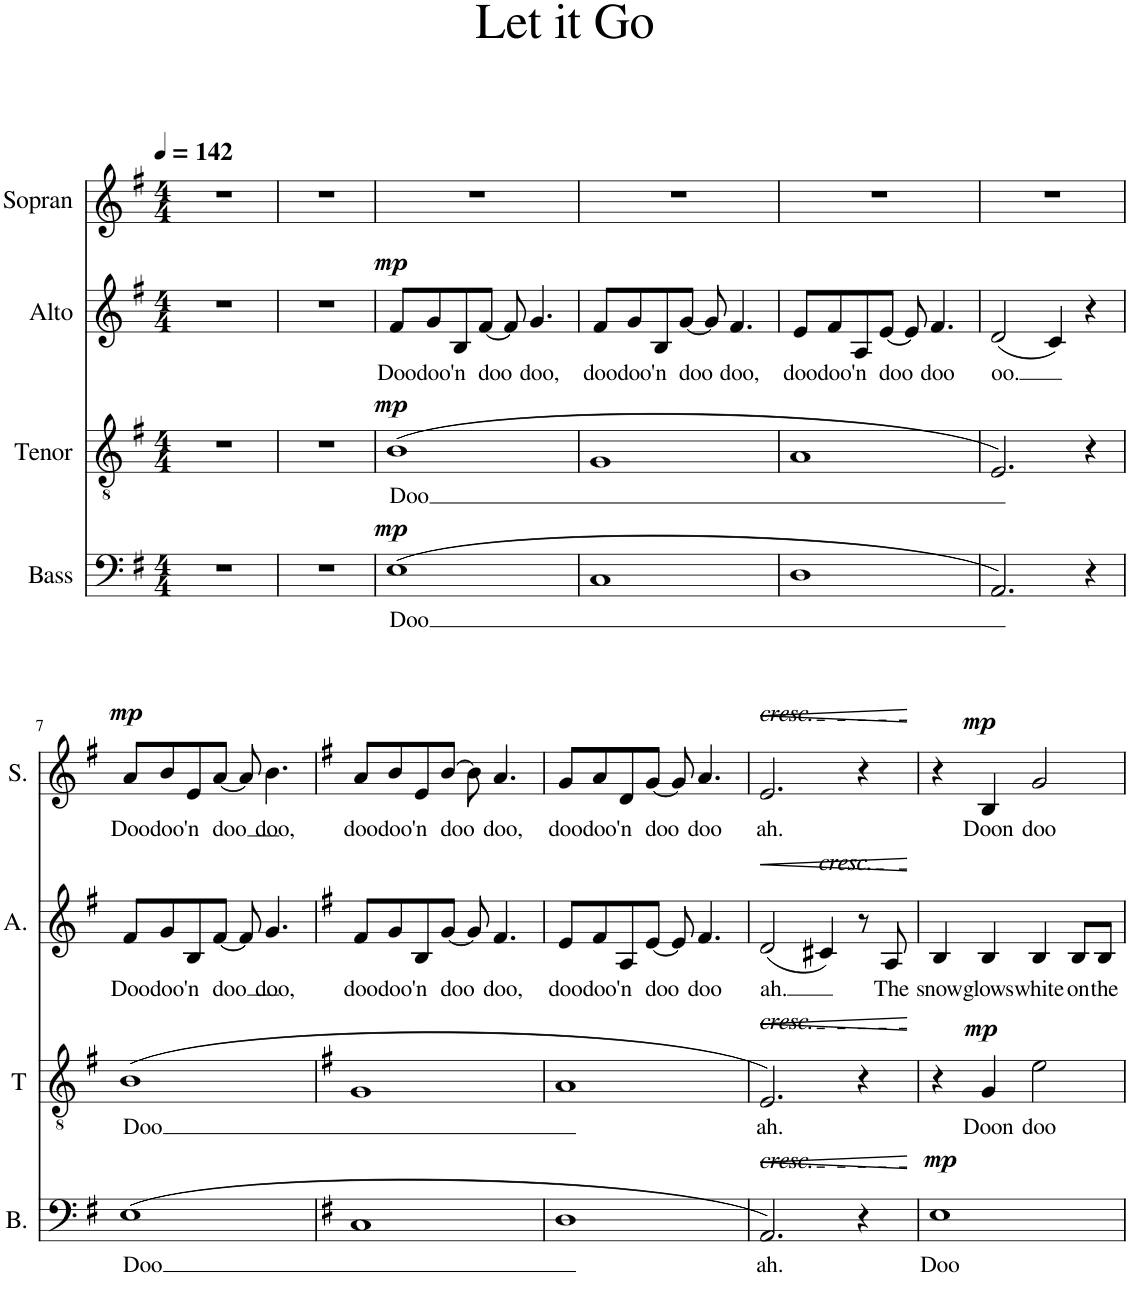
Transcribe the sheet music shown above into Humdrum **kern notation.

**kern	**text	**dynam	**kern	**text	**dynam	**kern	**text	**dynam	**kern	**text	**dynam
*part4	*part4	*part4	*part3	*part3	*part3	*part2	*part2	*part2	*part1	*part1	*part1
*staff4	*staff4	*staff4	*staff3	*staff3	*staff3	*staff2	*staff2	*staff2	*staff1	*staff1	*staff1
*I"Bass	*	*	*I"Tenor	*	*	*I"Alto	*	*	*I"Sopran	*	*
*I'B.	*	*	*I'T	*	*	*I'A.	*	*	*I'S.	*	*
*clefF4	*	*	*clefGv2	*	*	*clefG2	*	*	*clefG2	*	*
*k[f#]	*	*	*k[f#]	*	*	*k[f#]	*	*	*k[f#]	*	*
*M4/4	*	*	*M4/4	*	*	*M4/4	*	*	*M4/4	*	*
*MM142	*	*	*MM142	*	*	*MM142	*	*	*MM142	*	*
=1	=1	=1	=1	=1	=1	=1	=1	=1	=1	=1	=1
1r	.	.	1r	.	.	1r	.	.	1r	.	.
=2	=2	=2	=2	=2	=2	=2	=2	=2	=2	=2	=2
1r	.	.	1r	.	.	1r	.	.	1r	.	.
=3	=3	=3	=3	=3	=3	=3	=3	=3	=3	=3	=3
!	!LO:LY:b	!LO:DY:a	!	!LO:LY:b	!LO:DY:a	!	!LO:LY:b	!LO:DY:a	!	!	!
(1E	Doo	mp	(1B	Doo	mp	8f#/L	Doo	mp	1r	.	.
!	!	!	!	!	!	!	!LO:LY:b	!	!	!	!
.	.	.	.	.	.	8g/	doo	.	.	.	.
!	!	!	!	!	!	!	!LO:LY:b	!	!	!	!
.	.	.	.	.	.	8B/	'n	.	.	.	.
!	!	!	!	!	!	!	!LO:LY:b	!	!	!	!
.	.	.	.	.	.	[8f#/J	doo	.	.	.	.
.	.	.	.	.	.	8f#/]	.	.	.	.	.
!	!	!	!	!	!	!	!LO:LY:b	!	!	!	!
.	.	.	.	.	.	4.g/	doo,	.	.	.	.
=4	=4	=4	=4	=4	=4	=4	=4	=4	=4	=4	=4
!	!	!	!	!	!	!	!LO:LY:b	!	!	!	!
1C	.	.	1G	.	.	8f#/L	doo	.	1r	.	.
!	!	!	!	!	!	!	!LO:LY:b	!	!	!	!
.	.	.	.	.	.	8g/	doo	.	.	.	.
!	!	!	!	!	!	!	!LO:LY:b	!	!	!	!
.	.	.	.	.	.	8B/	'n	.	.	.	.
!	!	!	!	!	!	!	!LO:LY:b	!	!	!	!
.	.	.	.	.	.	[8g/J	doo	.	.	.	.
.	.	.	.	.	.	8g/]	.	.	.	.	.
!	!	!	!	!	!	!	!LO:LY:b	!	!	!	!
.	.	.	.	.	.	4.f#/	doo,	.	.	.	.
=5	=5	=5	=5	=5	=5	=5	=5	=5	=5	=5	=5
!	!	!	!	!	!	!	!LO:LY:b	!	!	!	!
1D	.	.	1A	.	.	8e/L	doo	.	1r	.	.
!	!	!	!	!	!	!	!LO:LY:b	!	!	!	!
.	.	.	.	.	.	8f#/	doo	.	.	.	.
!	!	!	!	!	!	!	!LO:LY:b	!	!	!	!
.	.	.	.	.	.	8A/	'n	.	.	.	.
!	!	!	!	!	!	!	!LO:LY:b	!	!	!	!
.	.	.	.	.	.	[8e/J	doo	.	.	.	.
.	.	.	.	.	.	8e/]	.	.	.	.	.
!	!	!	!	!	!	!	!LO:LY:b	!	!	!	!
.	.	.	.	.	.	4.f#/	doo	.	.	.	.
=6	=6	=6	=6	=6	=6	=6	=6	=6	=6	=6	=6
!	!	!	!	!	!	!	!LO:LY:b	!	!	!	!
2.AA/)	.	.	2.E/)	.	.	(2d/	oo.	.	1r	.	.
.	.	.	.	.	.	4c/)	.	.	.	.	.
4r	.	.	4r	.	.	4r	.	.	.	.	.
!!LO:LB:g=z
=7	=7	=7	=7	=7	=7	=7	=7	=7	=7	=7	=7
!	!LO:LY:b	!	!	!LO:LY:b	!	!	!LO:LY:b	!	!	!LO:LY:b	!LO:DY:a
(1E	Doo	.	(1B	Doo	.	8f#/L	Doo	.	8a/L	Doo	mp
!	!	!	!	!	!	!	!LO:LY:b	!	!	!LO:LY:b	!
.	.	.	.	.	.	8g/	doo	.	8b/	doo	.
!	!	!	!	!	!	!	!LO:LY:b	!	!	!LO:LY:b	!
.	.	.	.	.	.	8B/	'n	.	8e/	'n	.
!	!	!	!	!	!	!	!LO:LY:b	!	!	!LO:LY:b	!
.	.	.	.	.	.	[8f#/J	doo	.	[8a/J	doo	.
.	.	.	.	.	.	8f#/]	.	.	8a/]	.	.
!	!	!	!	!	!	!	!LO:LY:b	!	!	!LO:LY:b	!
.	.	.	.	.	.	4.g/	doo,	.	4.b\	doo,	.
=8	=8	=8	=8	=8	=8	=8	=8	=8	=8	=8	=8
*k[f#]	*	*	*k[f#]	*	*	*k[f#]	*	*	*k[f#]	*	*
!	!	!	!	!	!	!	!LO:LY:b	!	!	!LO:LY:b	!
1C	.	.	1G	.	.	8f#/L	doo	.	8a/L	doo	.
!	!	!	!	!	!	!	!LO:LY:b	!	!	!LO:LY:b	!
.	.	.	.	.	.	8g/	doo	.	8b/	doo	.
!	!	!	!	!	!	!	!LO:LY:b	!	!	!LO:LY:b	!
.	.	.	.	.	.	8B/	'n	.	8e/	'n	.
!	!	!	!	!	!	!	!LO:LY:b	!	!	!LO:LY:b	!
.	.	.	.	.	.	[8g/J	doo	.	[8b/J	doo	.
.	.	.	.	.	.	8g/]	.	.	8b\]	.	.
!	!	!	!	!	!	!	!LO:LY:b	!	!	!LO:LY:b	!
.	.	.	.	.	.	4.f#/	doo,	.	4.a/	doo,	.
=9	=9	=9	=9	=9	=9	=9	=9	=9	=9	=9	=9
!	!	!	!	!	!	!	!LO:LY:b	!	!	!LO:LY:b	!
1D	.	.	1A	.	.	8e/L	doo	.	8g/L	doo	.
!	!	!	!	!	!	!	!LO:LY:b	!	!	!LO:LY:b	!
.	.	.	.	.	.	8f#/	doo	.	8a/	doo	.
!	!	!	!	!	!	!	!LO:LY:b	!	!	!LO:LY:b	!
.	.	.	.	.	.	8A/	'n	.	8d/	'n	.
!	!	!	!	!	!	!	!LO:LY:b	!	!	!LO:LY:b	!
.	.	.	.	.	.	[8e/J	doo	.	[8g/J	doo	.
.	.	.	.	.	.	8e/]	.	.	8g/]	.	.
!	!	!	!	!	!	!	!LO:LY:b	!	!	!LO:LY:b	!
.	.	.	.	.	.	4.f#/	doo	.	4.a/	doo	.
=10	=10	=10	=10	=10	=10	=10	=10	=10	=10	=10	=10
!	!	!	!	!	!	!	!	!	!LO:TX:a:i:t=cresc.	!	!
!	!	!	!LO:TX:a:i:t=cresc.	!	!	!	!	!	!	!	!
!LO:TX:a:i:t=cresc.	!	!	!	!	!	!	!	!	!	!	!
!	!LO:LY:b	!LO:HP:b	!	!LO:LY:b	!LO:HP:b	!	!LO:LY:b	!LO:HP:b	!	!LO:LY:b	!LO:HP:b
2.AA/)	ah.	<	2.E/)	ah.	<	(2d/	ah.	<	2.e/	ah.	<
!	!	!	!	!	!	!LO:TX:a:i:t=cresc.	!	!	!	!	!
.	.	.	.	.	.	4c#X/)	.	.	.	.	.
4r	.	.	4r	.	.	8r	.	.	4r	.	.
!	!	!	!	!	!	!	!LO:LY:b	!	!	!	!
.	.	.	.	.	.	8A/	The	.	.	.	.
.	.	[	.	.	[	.	.	[	.	.	[
=11	=11	=11	=11	=11	=11	=11	=11	=11	=11	=11	=11
!	!LO:LY:b	!LO:DY:a	!	!	!	!	!LO:LY:b	!	!	!	!
1E	Doo	mp	4r	.	.	4B/	snow	.	4r	.	.
!	!	!	!	!LO:LY:b	!LO:DY:a	!	!LO:LY:b	!	!	!LO:LY:b	!LO:DY:a
.	.	.	4G/	Doon	mp	4B/	glows	.	4B/	Doon	mp
!	!	!	!	!LO:LY:b	!	!	!LO:LY:b	!	!	!LO:LY:b	!
.	.	.	2e\	doo	.	4B/	white	.	2g/	doo	.
!	!	!	!	!	!	!	!LO:LY:b	!	!	!	!
.	.	.	.	.	.	8B/L	on	.	.	.	.
!	!	!	!	!	!	!	!LO:LY:b	!	!	!	!
.	.	.	.	.	.	8B/J	the	.	.	.	.
=	=	=	=	=	=	=	=	=	=	=	=
*-	*-	*-	*-	*-	*-	*-	*-	*-	*-	*-	*-
